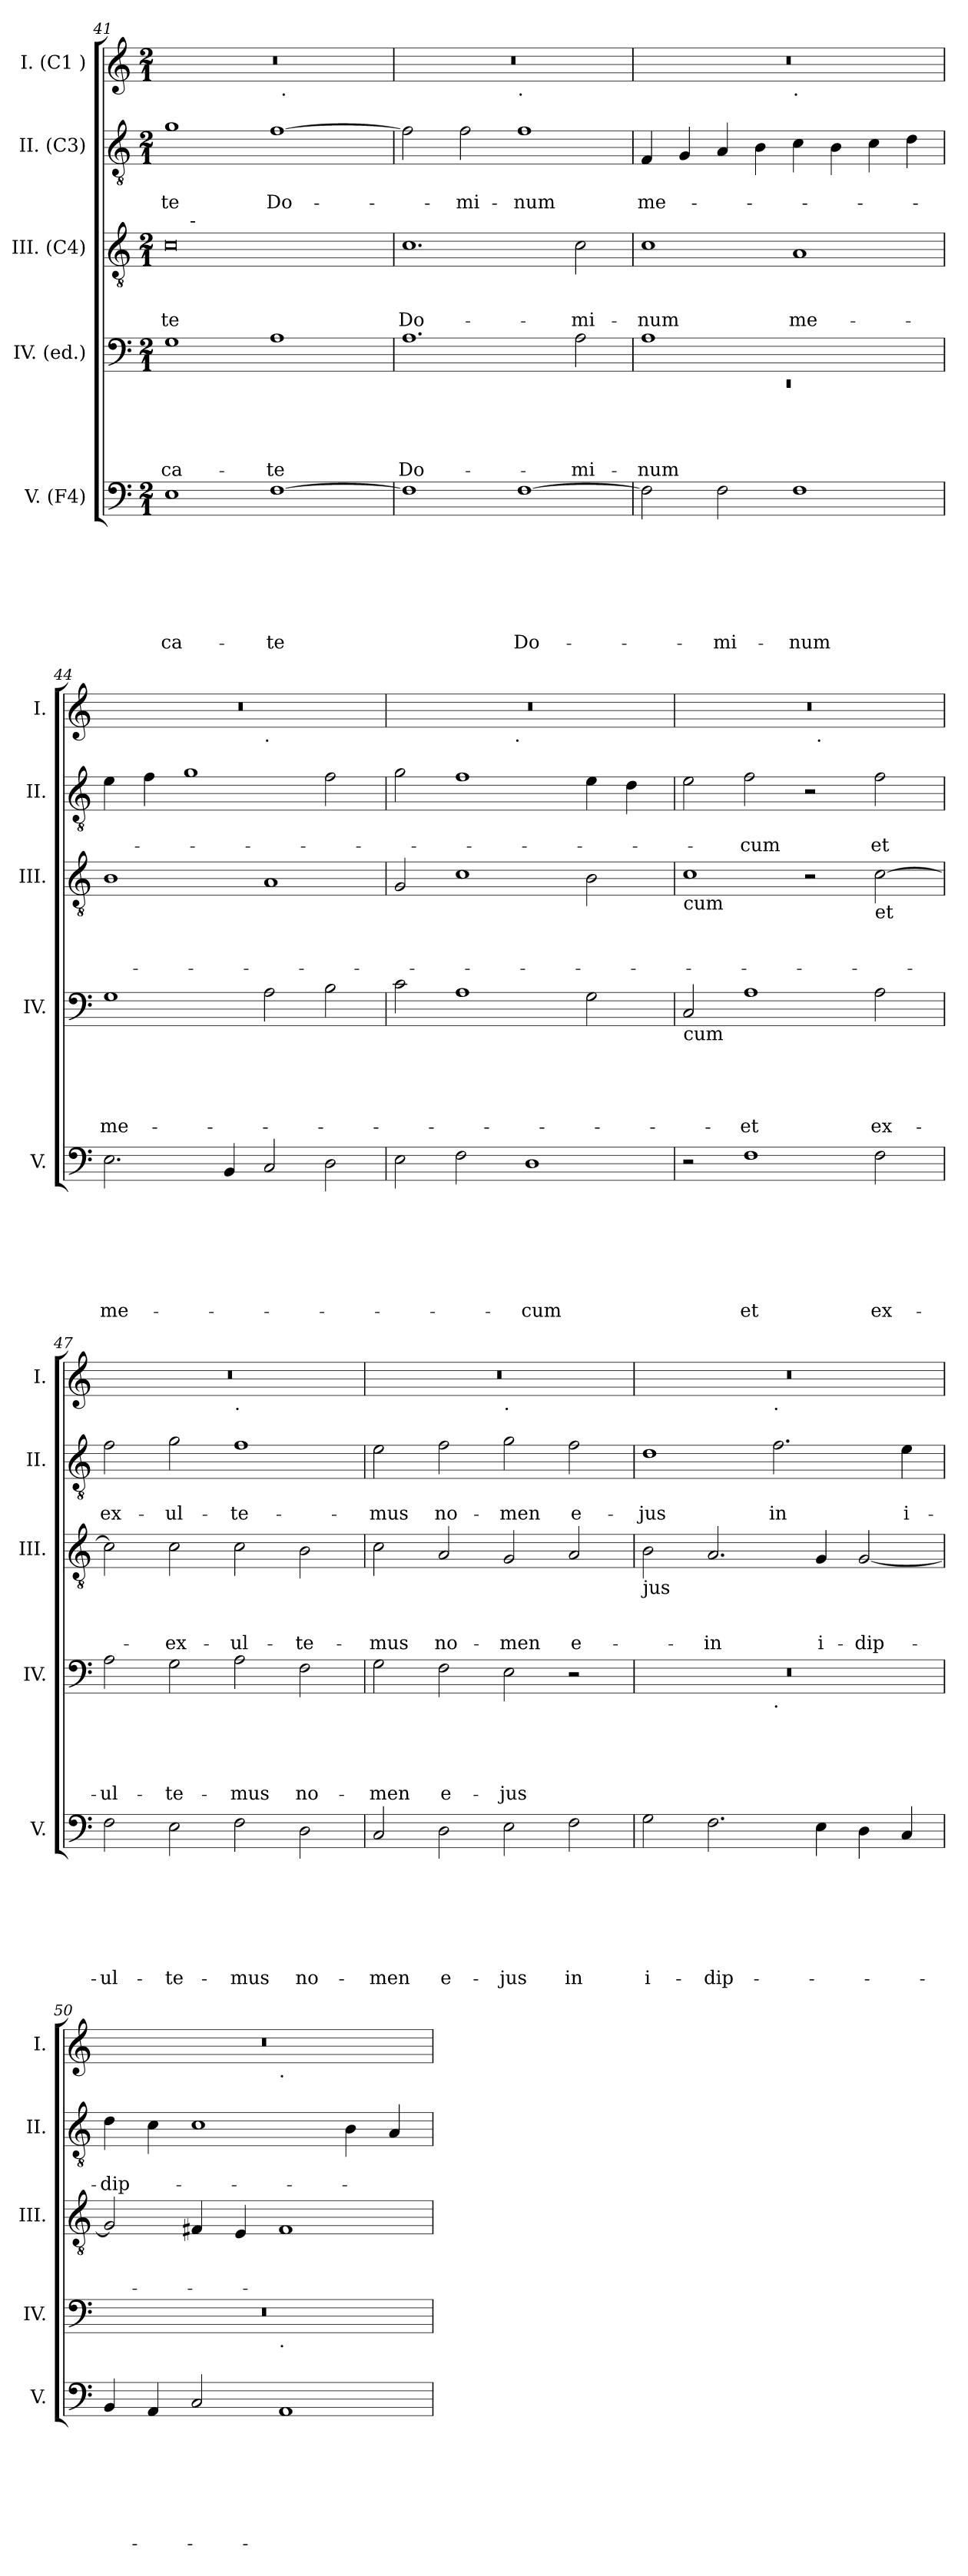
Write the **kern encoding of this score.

**kern	**text	**text	**text	**text	**text	**text	**text	**kern	**text	**text	**text	**text	**text	**kern	**text	**text	**text	**kern	**text	**text	**kern
*part5	*part5	*part5	*part5	*part5	*part5	*part5	*part5	*part4	*part4	*part4	*part4	*part4	*part4	*part3	*part3	*part3	*part3	*part2	*part2	*part2	*part1
*staff5	*staff5	*staff5	*staff5	*staff5	*staff5	*staff5	*staff5	*staff4	*staff4	*staff4	*staff4	*staff4	*staff4	*staff3	*staff3	*staff3	*staff3	*staff2	*staff2	*staff2	*staff1
*I"V. (F4)	*	*	*	*	*	*	*	*I"IV. (ed.)	*	*	*	*	*	*I"III. (C4)	*	*	*	*I"II. (C3)	*	*	*I"I. (C1 )
*I'V.	*	*	*	*	*	*	*	*I'IV.	*	*	*	*	*	*I'III.	*	*	*	*I'II.	*	*	*I'I.
!!LO:LB:g=z
*clefF4	*	*	*	*	*	*	*	*clefF4	*	*	*	*	*	*clefGv2	*	*	*	*clefGv2	*	*	*clefG2
*k[]	*	*	*	*	*	*	*	*k[]	*	*	*	*	*	*k[]	*	*	*	*k[]	*	*	*k[]
*C:	*	*	*	*	*	*	*	*C:	*	*	*	*	*	*C:	*	*	*	*C:	*	*	*C:
*M2/1	*	*	*	*	*	*	*	*M2/1	*	*	*	*	*	*M2/1	*	*	*	*M2/1	*	*	*M2/1
=41	=41	=41	=41	=41	=41	=41	=41	=41	=41	=41	=41	=41	=41	=41	=41	=41	=41	=41	=41	=41	=41
!	!	!	!	!	!	!	!LO:LY:b	!	!	!	!	!	!LO:LY:b	!	!	!	!LO:LY:b:rj	!	!	!LO:LY:b	!
*	*	*	*	*	*	*	*	*	*	*	*	*	*	*^	*	*	*	*	*	*	*^
1E	.	.	.	.	.	.	-ca-	1G	.	.	.	.	-ca-	0c	8ryy	.	.	-te	1g	.	-te	0r	1ryy
!	!	!	!	!	!	!	!	!	!	!	!	!	!	!	!LO:TX:a:t=-	!	!	!	!	!	!	!	!
.	.	.	.	.	.	.	.	.	.	.	.	.	.	.	1...ryy	.	.	.	.	.	.	.	.
!	!	!	!	!	!	!	!LO:LY:b	!	!	!	!	!	!LO:LY:b	!	!	!	!	!	!	!	!LO:LY:b	!	!
[>1F	.	.	.	.	.	.	-te	1A	.	.	.	.	-te	.	.	.	.	.	[>1f	.	Do-	.	32ryy
!	!	!	!	!	!	!	!	!	!	!	!	!	!	!	!	!	!	!	!	!	!	!	!LO:TX:b:t=.
.	.	.	.	.	.	.	.	.	.	.	.	.	.	.	.	.	.	.	.	.	.	.	2ryy
.	.	.	.	.	.	.	.	.	.	.	.	.	.	.	.	.	.	.	.	.	.	.	4...ryy
=42	=42	=42	=42	=42	=42	=42	=42	=42	=42	=42	=42	=42	=42	=42	=42	=42	=42	=42	=42	=42	=42	=42	=42
!	!	!	!	!	!	!	!	!	!	!	!	!	!LO:LY:b	!	!	!	!	!LO:LY:b	!	!	!	!	!
*	*	*	*	*	*	*	*	*	*	*	*	*	*	*v	*v	*	*	*	*	*	*	*	*
1F]	.	.	.	.	.	.	.	1.A	.	.	.	.	Do-	1.c	.	.	Do-	2f\]	.	.	0r	1ryy
!	!	!	!	!	!	!	!	!	!	!	!	!	!	!	!	!	!	!	!	!LO:LY:b	!	!
.	.	.	.	.	.	.	.	.	.	.	.	.	.	.	.	.	.	2f\	.	-mi-	.	.
!	!	!	!	!	!	!	!	!	!	!	!	!	!	!	!	!	!	!	!	!	!	!LO:TX:b:t=.
!	!	!	!	!	!	!	!LO:LY:b	!	!	!	!	!	!	!	!	!	!	!	!	!LO:LY:b	!	!
[>1F	.	.	.	.	.	.	Do-	.	.	.	.	.	.	.	.	.	.	1f	.	-num	.	1ryy
!	!	!	!	!	!	!	!	!	!	!	!	!	!LO:LY:b	!	!	!	!LO:LY:b	!	!	!	!	!
.	.	.	.	.	.	.	.	2A\	.	.	.	.	-mi-	2c\	.	.	-mi-	.	.	.	.	.
=43	=43	=43	=43	=43	=43	=43	=43	=43	=43	=43	=43	=43	=43	=43	=43	=43	=43	=43	=43	=43	=43	=43
*	*	*	*	*	*	*	*	*^	*	*	*	*	*	*	*	*	*	*	*	*	*	*
!	!	!	!	!	!	!	!	!	!LO:N:vis=1	!	!	!	!	!LO:LY:b	!	!	!	!LO:LY:b	!	!	!LO:LY:b	!	!
2F\]	.	.	.	.	.	.	.	1A	0rEE	.	.	.	.	-num	1c	.	.	-num	4F/	.	me-	0r	1ryy
.	.	.	.	.	.	.	.	.	.	.	.	.	.	.	.	.	.	.	4G/	.	.	.	.
!	!	!	!	!	!	!	!LO:LY:b	!	!	!	!	!	!	!	!	!	!	!	!	!	!	!	!
2F\	.	.	.	.	.	.	-mi-	.	.	.	.	.	.	.	.	.	.	.	4A/	.	.	.	.
.	.	.	.	.	.	.	.	.	.	.	.	.	.	.	.	.	.	.	4B\	.	.	.	.
!	!	!	!	!	!	!	!	!	!	!	!	!	!	!	!	!	!	!	!	!	!	!	!LO:TX:b:t=.
!	!	!	!	!	!	!	!LO:LY:b	!	!	!	!	!	!	!	!	!	!	!LO:LY:b	!	!	!	!	!
1F	.	.	.	.	.	.	-num	1ryy	.	.	.	.	.	.	1A	.	.	me-	4c\	.	.	.	1ryy
.	.	.	.	.	.	.	.	.	.	.	.	.	.	.	.	.	.	.	4B\	.	.	.	.
.	.	.	.	.	.	.	.	.	.	.	.	.	.	.	.	.	.	.	4c\	.	.	.	.
.	.	.	.	.	.	.	.	.	.	.	.	.	.	.	.	.	.	.	4d\	.	.	.	.
*	*	*	*	*	*	*	*	*v	*v	*	*	*	*	*	*	*	*	*	*	*	*	*	*
=44	=44	=44	=44	=44	=44	=44	=44	=44	=44	=44	=44	=44	=44	=44	=44	=44	=44	=44	=44	=44	=44	=44
!	!	!	!	!	!	!	!LO:LY:b	!	!	!	!	!	!LO:LY:b	!	!	!	!	!	!	!	!	!
2.E\	.	.	.	.	.	.	me-	1G	.	.	.	.	me-	1B	.	.	.	4e\	.	.	0r	1ryy
.	.	.	.	.	.	.	.	.	.	.	.	.	.	.	.	.	.	4f\	.	.	.	.
.	.	.	.	.	.	.	.	.	.	.	.	.	.	.	.	.	.	1g	.	.	.	.
4BB/	.	.	.	.	.	.	.	.	.	.	.	.	.	.	.	.	.	.	.	.	.	.
!	!	!	!	!	!	!	!	!	!	!	!	!	!	!	!	!	!	!	!	!	!	!LO:TX:b:t=.
2C/	.	.	.	.	.	.	.	2A\	.	.	.	.	.	1A	.	.	.	.	.	.	.	1ryy
2D\	.	.	.	.	.	.	.	2B\	.	.	.	.	.	.	.	.	.	2f\	.	.	.	.
=45	=45	=45	=45	=45	=45	=45	=45	=45	=45	=45	=45	=45	=45	=45	=45	=45	=45	=45	=45	=45	=45	=45
2E\	.	.	.	.	.	.	.	2c\	.	.	.	.	.	2G/	.	.	.	2g\	.	.	0r	2ryy
2F\	.	.	.	.	.	.	.	1A	.	.	.	.	.	1c	.	.	.	1f	.	.	.	4...ryy
!	!	!	!	!	!	!	!	!	!	!	!	!	!	!	!	!	!	!	!	!	!	!LO:TX:b:t=.
.	.	.	.	.	.	.	.	.	.	.	.	.	.	.	.	.	.	.	.	.	.	1ryy
!	!	!	!	!	!	!	!LO:LY:b	!	!	!	!	!	!	!	!	!	!	!	!	!	!	!
1D	.	.	.	.	.	.	-cum	.	.	.	.	.	.	.	.	.	.	.	.	.	.	.
.	.	.	.	.	.	.	.	2G\	.	.	.	.	.	2B\	.	.	.	4e\	.	.	.	.
.	.	.	.	.	.	.	.	.	.	.	.	.	.	.	.	.	.	4d\	.	.	.	.
.	.	.	.	.	.	.	.	.	.	.	.	.	.	.	.	.	.	.	.	.	.	32ryy
!!LO:PB:g=z	!!
=46	=46	=46	=46	=46	=46	=46	=46	=46	=46	=46	=46	=46	=46	=46	=46	=46	=46	=46	=46	=46	=46	=46
!	!	!	!	!	!	!	!	!	!	!	!	!	!	!LO:TX:b:t=cum	!	!	!	!	!	!	!	!
!	!	!	!	!	!	!	!	!LO:TX:b:t=cum	!	!	!	!	!	!	!	!	!	!	!	!	!	!
2r	.	.	.	.	.	.	.	2C/	.	.	.	.	.	1c	.	.	.	2e\	.	.	0r	1ryy
!	!	!	!	!	!	!	!LO:LY:b	!	!	!	!	!	!LO:LY:b	!	!	!	!	!	!	!LO:LY:b	!	!
1F	.	.	.	.	.	.	et	1A	.	.	.	.	-et	.	.	.	.	2f\	.	-cum	.	.
.	.	.	.	.	.	.	.	.	.	.	.	.	.	2r	.	.	.	2r	.	.	.	32ryy
!	!	!	!	!	!	!	!	!	!	!	!	!	!	!	!	!	!	!	!	!	!	!LO:TX:b:t=.
.	.	.	.	.	.	.	.	.	.	.	.	.	.	.	.	.	.	.	.	.	.	2ryy
!	!	!	!	!	!	!	!	!	!	!	!	!	!	!LO:TX:b:t=et	!	!	!	!	!	!	!	!
!	!	!	!	!	!	!	!LO:LY:b	!	!	!	!	!	!LO:LY:b	!	!	!	!	!	!	!LO:LY:b	!	!
2F\	.	.	.	.	.	.	ex-	2A\	.	.	.	.	ex-	[>2c\	.	.	.	2f\	.	et	.	.
.	.	.	.	.	.	.	.	.	.	.	.	.	.	.	.	.	.	.	.	.	.	4...ryy
=47	=47	=47	=47	=47	=47	=47	=47	=47	=47	=47	=47	=47	=47	=47	=47	=47	=47	=47	=47	=47	=47	=47
!	!	!	!	!	!	!	!LO:LY:b	!	!	!	!	!	!LO:LY:b	!	!	!	!	!	!	!LO:LY:b	!	!
2F\	.	.	.	.	.	.	-ul-	2A\	.	.	.	.	-ul-	2c\]	.	.	.	2f\	.	ex-	0r	1ryy
!	!	!	!	!	!	!	!LO:LY:b	!	!	!	!	!	!LO:LY:b	!	!	!	!LO:LY:b	!	!	!LO:LY:b	!	!
2E\	.	.	.	.	.	.	-te-	2G\	.	.	.	.	-te-	2c\	.	.	-ex-	2g\	.	-ul-	.	.
!	!	!	!	!	!	!	!	!	!	!	!	!	!	!	!	!	!	!	!	!	!	!LO:TX:b:t=.
!	!	!	!	!	!	!	!LO:LY:b	!	!	!	!	!	!LO:LY:b	!	!	!	!LO:LY:b	!	!	!LO:LY:b	!	!
2F\	.	.	.	.	.	.	-mus	2A\	.	.	.	.	-mus	2c\	.	.	-ul-	1f	.	-te-	.	1ryy
!	!	!	!	!	!	!	!LO:LY:b	!	!	!	!	!	!LO:LY:b	!	!	!	!LO:LY:b	!	!	!	!	!
2D\	.	.	.	.	.	.	no-	2F\	.	.	.	.	no-	2B\	.	.	-te-	.	.	.	.	.
=48	=48	=48	=48	=48	=48	=48	=48	=48	=48	=48	=48	=48	=48	=48	=48	=48	=48	=48	=48	=48	=48	=48
!	!	!	!	!	!	!	!LO:LY:b	!	!	!	!	!	!LO:LY:b	!	!	!	!LO:LY:b	!	!	!LO:LY:b	!	!
2C/	.	.	.	.	.	.	-men	2G\	.	.	.	.	-men	2c\	.	.	-mus	2e\	.	-mus	0r	1ryy
!	!	!	!	!	!	!	!LO:LY:b	!	!	!	!	!	!LO:LY:b	!	!	!	!LO:LY:b	!	!	!LO:LY:b	!	!
2D\	.	.	.	.	.	.	e-	2F\	.	.	.	.	e-	2A/	.	.	no-	2f\	.	no-	.	.
!	!	!	!	!	!	!	!	!	!	!	!	!	!	!	!	!	!	!	!	!	!	!LO:TX:b:t=.
!	!	!	!	!	!	!	!LO:LY:b	!	!	!	!	!	!LO:LY:b	!	!	!	!LO:LY:b	!	!	!LO:LY:b	!	!
2E\	.	.	.	.	.	.	-jus	2E\	.	.	.	.	-jus	2G/	.	.	-men	2g\	.	-men	.	1ryy
!	!	!	!	!	!	!	!LO:LY:b	!	!	!	!	!	!	!	!	!	!LO:LY:b	!	!	!LO:LY:b	!	!
2F\	.	.	.	.	.	.	in	2r	.	.	.	.	.	2A/	.	.	e-	2f\	.	e-	.	.
=49	=49	=49	=49	=49	=49	=49	=49	=49	=49	=49	=49	=49	=49	=49	=49	=49	=49	=49	=49	=49	=49	=49
!	!	!	!	!	!	!	!	!	!	!	!	!	!	!LO:TX:b:t=jus	!	!	!	!	!	!	!	!
!	!	!	!	!	!	!	!LO:LY:b	!	!	!	!	!	!	!	!	!	!	!	!	!LO:LY:b	!	!
*	*	*	*	*	*	*	*	*^	*	*	*	*	*	*	*	*	*	*	*	*	*	*
2G\	.	.	.	.	.	.	i-	0r	1ryy	.	.	.	.	.	2B\	.	.	.	1d	.	-jus	0r	1ryy
!	!	!	!	!	!	!	!LO:LY:b	!	!	!	!	!	!	!	!	!	!	!LO:LY:b	!	!	!	!	!
2.F\	.	.	.	.	.	.	-dip-	.	.	.	.	.	.	.	2.A/	.	.	-in	.	.	.	.	.
!	!	!	!	!	!	!	!	!	!	!	!	!	!	!	!	!	!	!	!	!	!	!	!LO:TX:b:t=.
!	!	!	!	!	!	!	!	!	!LO:TX:b:t=.	!	!	!	!	!	!	!	!	!	!	!	!	!	!
!	!	!	!	!	!	!	!	!	!	!	!	!	!	!	!	!	!	!	!	!	!LO:LY:b	!	!
.	.	.	.	.	.	.	.	.	1ryy	.	.	.	.	.	.	.	.	.	2.f\	.	in	.	1ryy
!	!	!	!	!	!	!	!	!	!	!	!	!	!	!	!	!	!	!LO:LY:b	!	!	!	!	!
4E\	.	.	.	.	.	.	.	.	.	.	.	.	.	.	4G/	.	.	i-	.	.	.	.	.
!	!	!	!	!	!	!	!	!	!	!	!	!	!	!	!	!	!	!LO:LY:b	!	!	!	!	!
4D\	.	.	.	.	.	.	.	.	.	.	.	.	.	.	[<2G/	.	.	-dip-	.	.	.	.	.
!	!	!	!	!	!	!	!	!	!	!	!	!	!	!	!	!	!	!	!	!	!LO:LY:b	!	!
4C/	.	.	.	.	.	.	.	.	.	.	.	.	.	.	.	.	.	.	4e\	.	i-	.	.
=50	=50	=50	=50	=50	=50	=50	=50	=50	=50	=50	=50	=50	=50	=50	=50	=50	=50	=50	=50	=50	=50	=50	=50
!	!	!	!	!	!	!	!	!	!	!	!	!	!	!	!	!	!	!	!	!	!LO:LY:b	!	!
4BB/	.	.	.	.	.	.	.	0r	1ryy	.	.	.	.	.	2G/]	.	.	.	4d\	.	-dip-	0r	1ryy
4AA/	.	.	.	.	.	.	.	.	.	.	.	.	.	.	.	.	.	.	4c\	.	.	.	.
2C/	.	.	.	.	.	.	.	.	.	.	.	.	.	.	4F#/	.	.	.	1c	.	.	.	.
.	.	.	.	.	.	.	.	.	.	.	.	.	.	.	4E/	.	.	.	.	.	.	.	.
!	!	!	!	!	!	!	!	!	!	!	!	!	!	!	!	!	!	!	!	!	!	!	!LO:TX:b:t=.
!	!	!	!	!	!	!	!	!	!LO:TX:b:t=.	!	!	!	!	!	!	!	!	!	!	!	!	!	!
1AA	.	.	.	.	.	.	.	.	1ryy	.	.	.	.	.	1F#	.	.	.	.	.	.	.	1ryy
.	.	.	.	.	.	.	.	.	.	.	.	.	.	.	.	.	.	.	4B\	.	.	.	.
.	.	.	.	.	.	.	.	.	.	.	.	.	.	.	.	.	.	.	4A/	.	.	.	.
*	*	*	*	*	*	*	*	*v	*v	*	*	*	*	*	*	*	*	*	*	*	*	*v	*v
=	=	=	=	=	=	=	=	=	=	=	=	=	=	=	=	=	=	=	=	=	=
*-	*-	*-	*-	*-	*-	*-	*-	*-	*-	*-	*-	*-	*-	*-	*-	*-	*-	*-	*-	*-	*-
